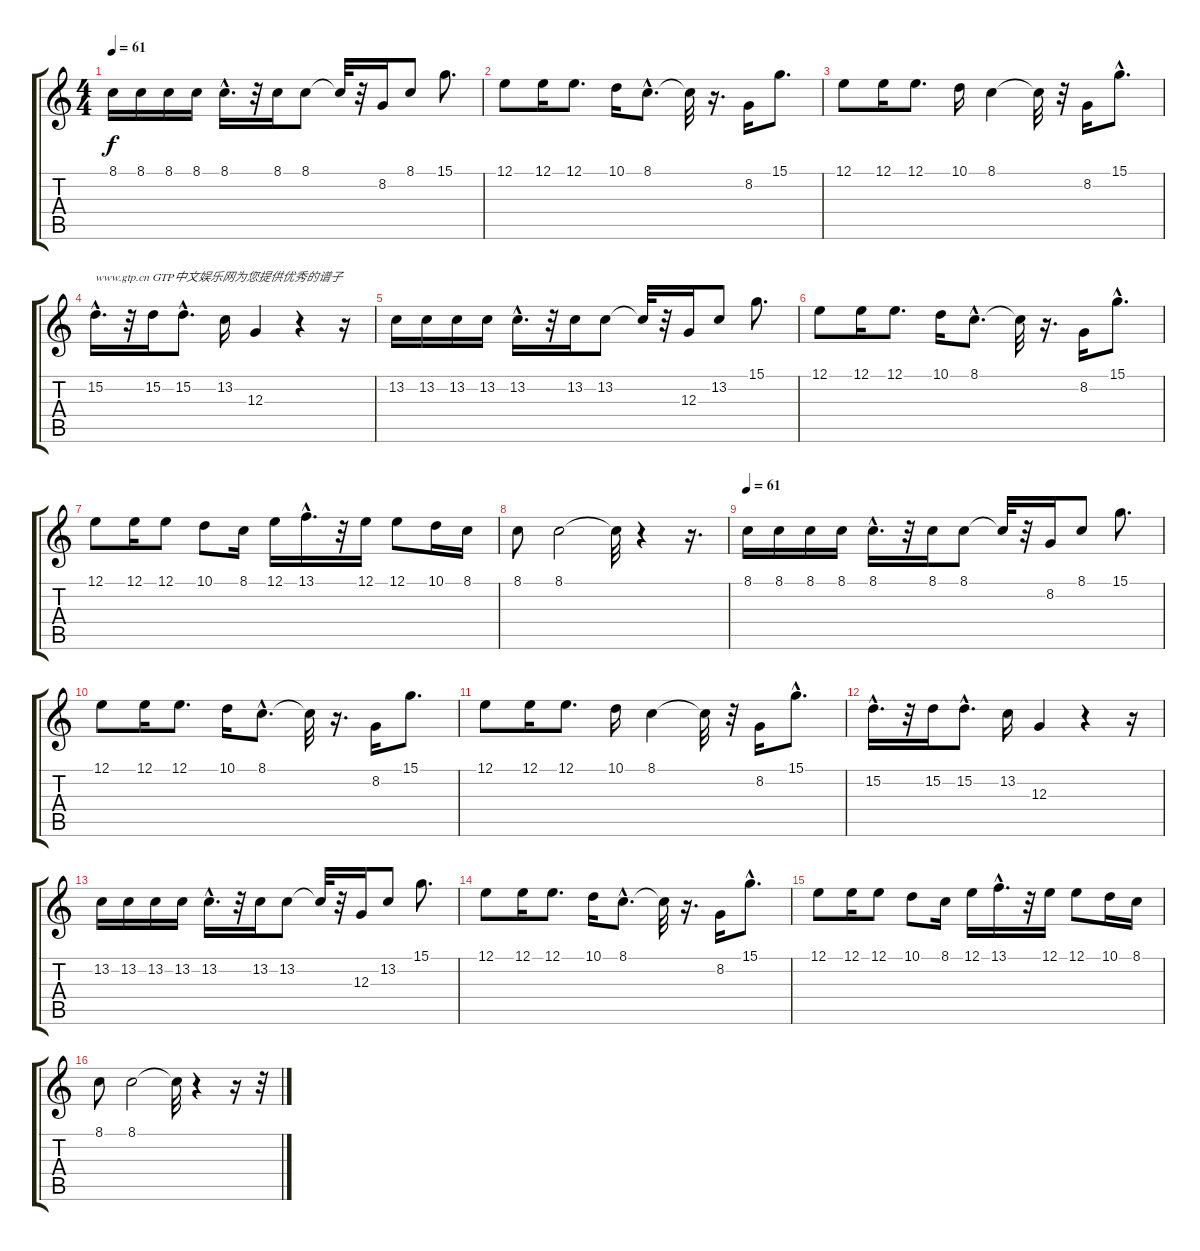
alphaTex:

\track "" {instrument voiceoohs}
\staff {score tabs}
\tuning (E4 B3 G3 D3 A2 E2) {hide}
\ts (4 4)
\tempo 61
\clef g2
\ks c
8.1.16{dy f instrument voiceoohs} 8.1.16 8.1.16 8.1.16 8.1{hac}.16{d} r.32 8.1.16 8.1.8 8.1{t}.32 r.32 8.2.16 8.1.8 15.1.8{d} |
12.1.8 12.1.16 12.1.8{d} 10.1.16 8.1{hac}.8{d} 8.1{t}.32 r.16{d} 8.2.16 15.1.8{d} |
12.1.8 12.1.16 12.1.8{d} 10.1.16 8.1.4 8.1{t}.32 r.32 8.2.16 15.1{hac}.8{d} |
15.2{hac}.16{d txt "www.gtp.cn GTP中文娱乐网为您提供优秀的谱子"} r.32 15.2.16 15.2{hac}.8{d} 13.2.16 12.3.4 r.4 r.16 |
13.2.16 13.2.16 13.2.16 13.2.16 13.2{hac}.16{d} r.32 13.2.16 13.2.8 13.2{t}.32 r.32 12.3.16 13.2.8 15.1.8{d} |
12.1.8 12.1.16 12.1.8{d} 10.1.16 8.1{hac}.8{d} 8.1{t}.32 r.16{d} 8.2.16 15.1{hac}.8{d} |
12.1.8 12.1.16 12.1.8 10.1.8 8.1.16 12.1.16 13.1{hac}.16{d} r.32 12.1.16 12.1.8 10.1.16 8.1.16 |
8.1.8 8.1.2 8.1{t}.32 r.4 r.16{d} |
\tempo 61
8.1.16 8.1.16 8.1.16 8.1.16 8.1{hac}.16{d} r.32 8.1.16 8.1.8 8.1{t}.32 r.32 8.2.16 8.1.8 15.1.8{d} |
12.1.8 12.1.16 12.1.8{d} 10.1.16 8.1{hac}.8{d} 8.1{t}.32 r.16{d} 8.2.16 15.1.8{d} |
12.1.8 12.1.16 12.1.8{d} 10.1.16 8.1.4 8.1{t}.32 r.32 8.2.16 15.1{hac}.8{d} |
15.2{hac}.16{d} r.32 15.2.16 15.2{hac}.8{d} 13.2.16 12.3.4 r.4 r.16 |
13.2.16 13.2.16 13.2.16 13.2.16 13.2{hac}.16{d} r.32 13.2.16 13.2.8 13.2{t}.32 r.32 12.3.16 13.2.8 15.1.8{d} |
12.1.8 12.1.16 12.1.8{d} 10.1.16 8.1{hac}.8{d} 8.1{t}.32 r.16{d} 8.2.16 15.1{hac}.8{d} |
12.1.8 12.1.16 12.1.8 10.1.8 8.1.16 12.1.16 13.1{hac}.16{d} r.32 12.1.16 12.1.8 10.1.16 8.1.16 |
8.1.8 8.1.2 8.1{t}.32 r.4 r.16 r.32
